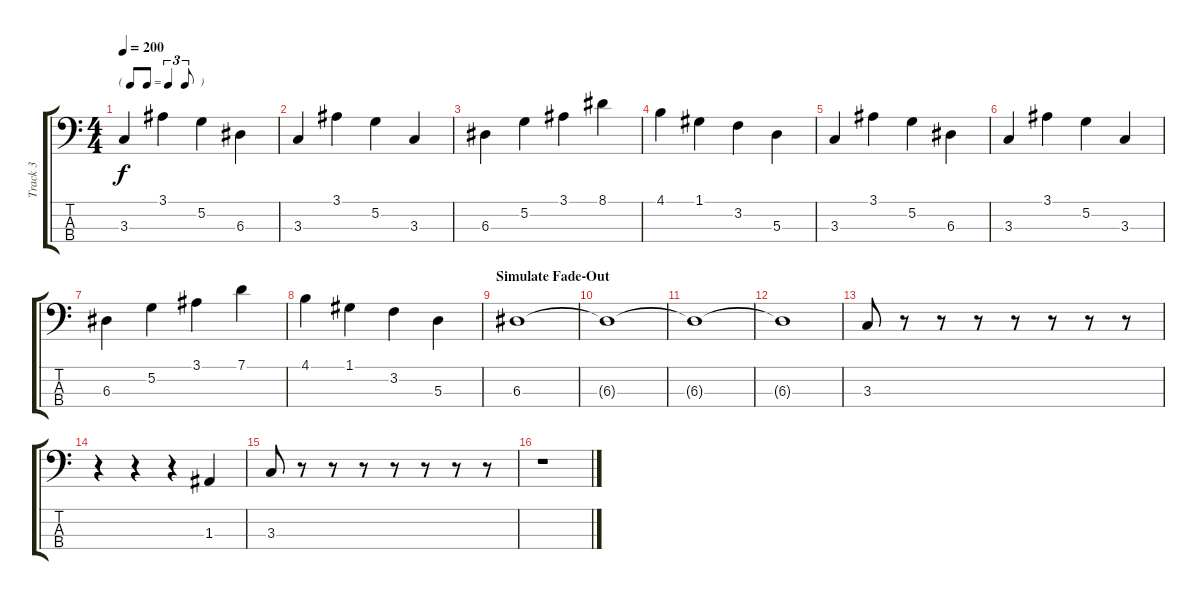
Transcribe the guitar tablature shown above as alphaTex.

\track ("Track 3" "Track 3") {instrument electricbassfinger}
\staff {score tabs}
\tuning (G2 D2 A1 E1) {hide}
\ts (4 4)
\tf triplet8th
\tempo 200
\clef f4
\ks c
3.3.4{dy f} 3.1.4 5.2.4 6.3.4 |
3.3.4 3.1.4 5.2.4 3.3.4 |
6.3.4 5.2.4 3.1.4 8.1.4 |
4.1.4 1.1.4 3.2.4 5.3.4 |
3.3.4 3.1.4 5.2.4 6.3.4 |
3.3.4 3.1.4 5.2.4 3.3.4 |
6.3.4 5.2.4 3.1.4 7.1.4 |
4.1.4 1.1.4 3.2.4 5.3.4 |
\section ("" "Simulate Fade-Out")
6.3.1 |
6.3{t}.1 |
6.3{t}.1 |
6.3{t}.1 |
3.3.8 r.8 r.8 r.8 r.8 r.8 r.8 r.8 |
r.4 r.4 r.4 1.3.4 |
3.3.8 r.8 r.8 r.8 r.8 r.8 r.8 r.8 |
r.1
